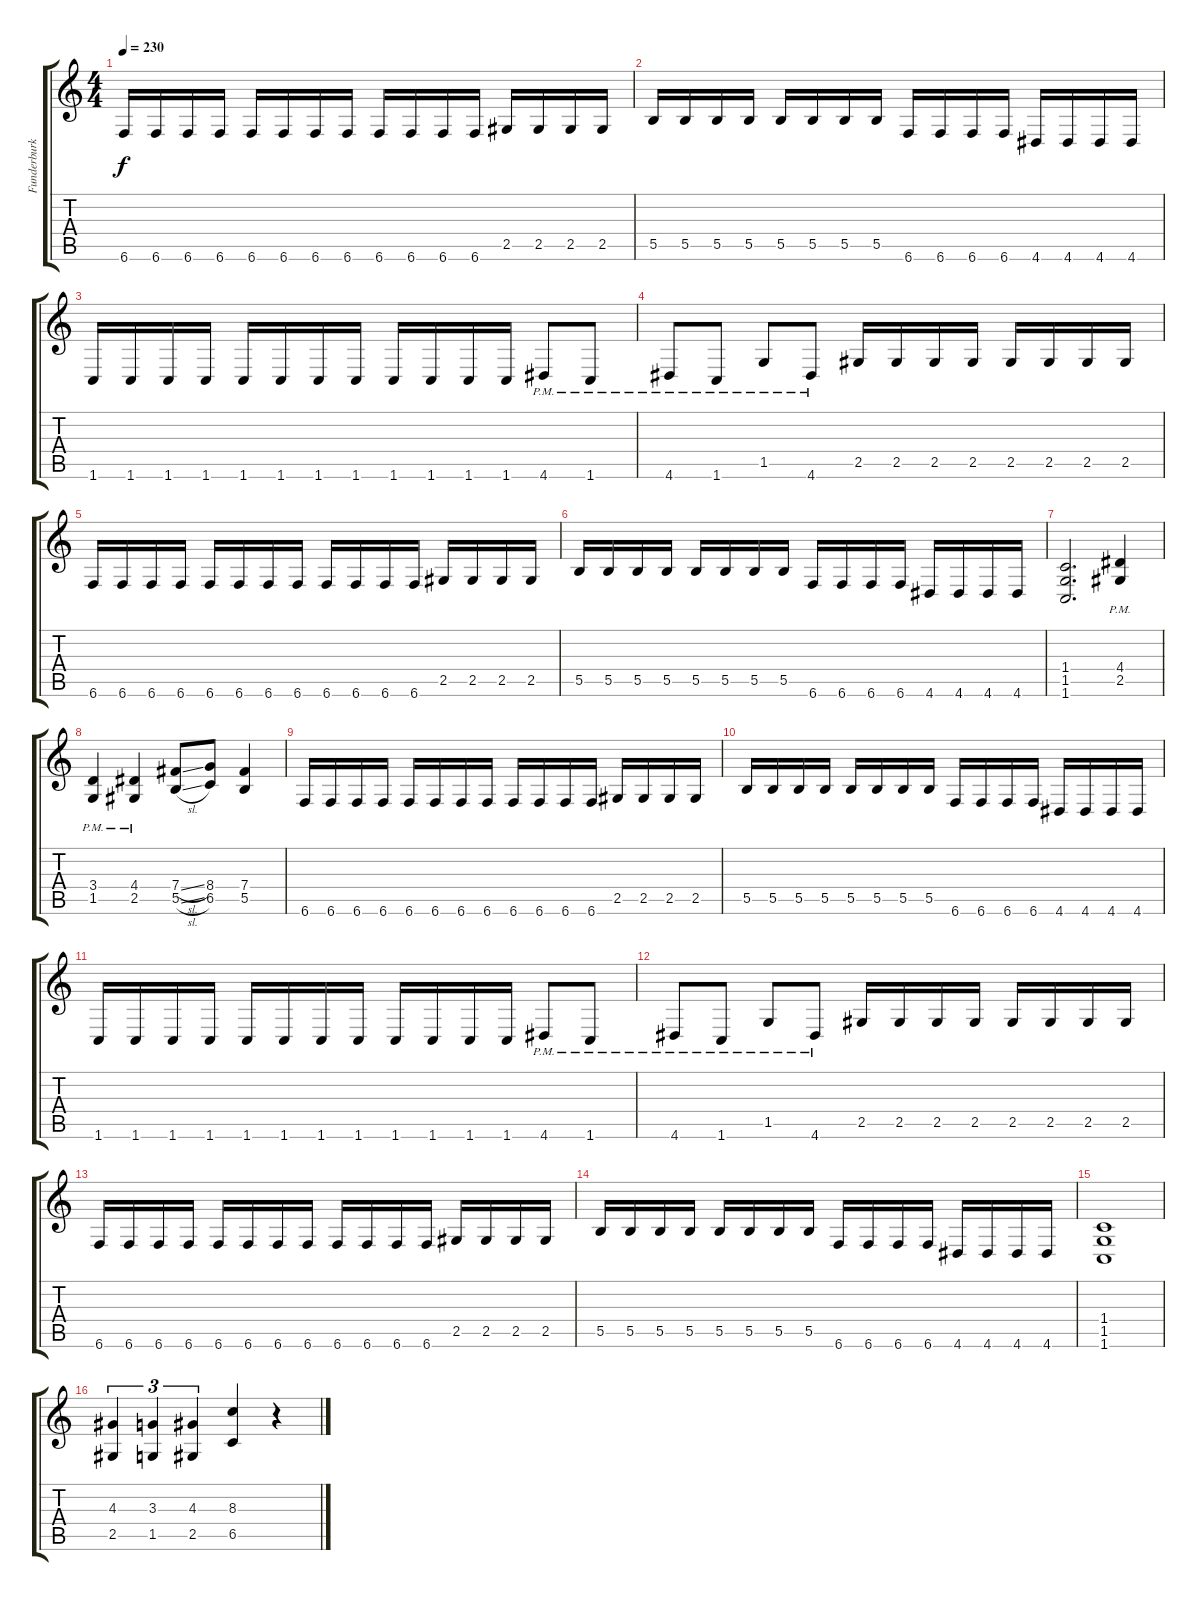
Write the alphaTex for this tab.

\track ("Funderburk Rhythm" "Funderburk") {instrument overdrivenguitar}
\staff {score tabs}
\tuning (Db4 Ab3 E3 B2 Gb2 B1) {hide}
\ts (4 4)
\tempo 230
\clef g2
\ks c
6.6.16{dy f} 6.6.16 6.6.16 6.6.16 6.6.16 6.6.16 6.6.16 6.6.16 6.6.16 6.6.16 6.6.16 6.6.16 2.5.16 2.5.16 2.5.16 2.5.16 |
5.5.16 5.5.16 5.5.16 5.5.16 5.5.16 5.5.16 5.5.16 5.5.16 6.6.16 6.6.16 6.6.16 6.6.16 4.6.16 4.6.16 4.6.16 4.6.16 |
1.6.16 1.6.16 1.6.16 1.6.16 1.6.16 1.6.16 1.6.16 1.6.16 1.6.16 1.6.16 1.6.16 1.6.16 4.6{pm}.8 1.6{pm}.8 |
4.6{pm}.8 1.6{pm}.8 1.5{pm}.8 4.6{pm}.8 2.5.16 2.5.16 2.5.16 2.5.16 2.5.16 2.5.16 2.5.16 2.5.16 |
6.6.16 6.6.16 6.6.16 6.6.16 6.6.16 6.6.16 6.6.16 6.6.16 6.6.16 6.6.16 6.6.16 6.6.16 2.5.16 2.5.16 2.5.16 2.5.16 |
5.5.16 5.5.16 5.5.16 5.5.16 5.5.16 5.5.16 5.5.16 5.5.16 6.6.16 6.6.16 6.6.16 6.6.16 4.6.16 4.6.16 4.6.16 4.6.16 |
(1.4 1.5 1.6).2{d} (4.4{pm} 2.5{pm}).4 |
(3.4{pm} 1.5{pm}).4 (4.4{pm} 2.5{pm}).4 (7.4{sl} 5.5{sl}).8 (8.4 6.5).8 (7.4 5.5).4 |
6.6.16 6.6.16 6.6.16 6.6.16 6.6.16 6.6.16 6.6.16 6.6.16 6.6.16 6.6.16 6.6.16 6.6.16 2.5.16 2.5.16 2.5.16 2.5.16 |
5.5.16 5.5.16 5.5.16 5.5.16 5.5.16 5.5.16 5.5.16 5.5.16 6.6.16 6.6.16 6.6.16 6.6.16 4.6.16 4.6.16 4.6.16 4.6.16 |
1.6.16 1.6.16 1.6.16 1.6.16 1.6.16 1.6.16 1.6.16 1.6.16 1.6.16 1.6.16 1.6.16 1.6.16 4.6{pm}.8 1.6{pm}.8 |
4.6{pm}.8 1.6{pm}.8 1.5{pm}.8 4.6{pm}.8 2.5.16 2.5.16 2.5.16 2.5.16 2.5.16 2.5.16 2.5.16 2.5.16 |
6.6.16 6.6.16 6.6.16 6.6.16 6.6.16 6.6.16 6.6.16 6.6.16 6.6.16 6.6.16 6.6.16 6.6.16 2.5.16 2.5.16 2.5.16 2.5.16 |
5.5.16 5.5.16 5.5.16 5.5.16 5.5.16 5.5.16 5.5.16 5.5.16 6.6.16 6.6.16 6.6.16 6.6.16 4.6.16 4.6.16 4.6.16 4.6.16 |
(1.4 1.5 1.6).1 |
(4.3 2.5).4{tu (3 2)} (3.3 1.5).4{tu (3 2)} (4.3 2.5).4{tu (3 2)} (8.3 6.5).4 r.4
